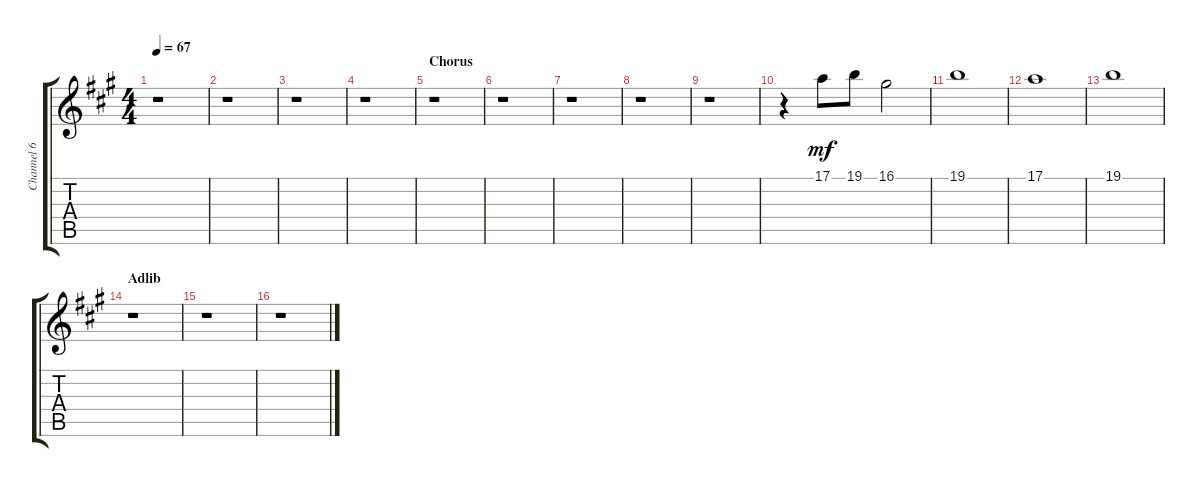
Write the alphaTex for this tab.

\track ("Channel 6" "Channel 6") {instrument flute}
\staff {score tabs}
\tuning (E4 B3 G3 D3 A2 E2) {hide}
\ts (4 4)
\tempo 67
\clef g2
\ks f#minor
r.1{dy mf} |
r.1 |
r.1 |
r.1 |
\section ("" "Chorus")
r.1 |
r.1 |
r.1 |
r.1 |
r.1 |
r.4 17.1.8 19.1.8 16.1.2 |
19.1.1 |
17.1.1 |
19.1.1 |
\section ("" "Adlib")
r.1 |
r.1 |
r.1
